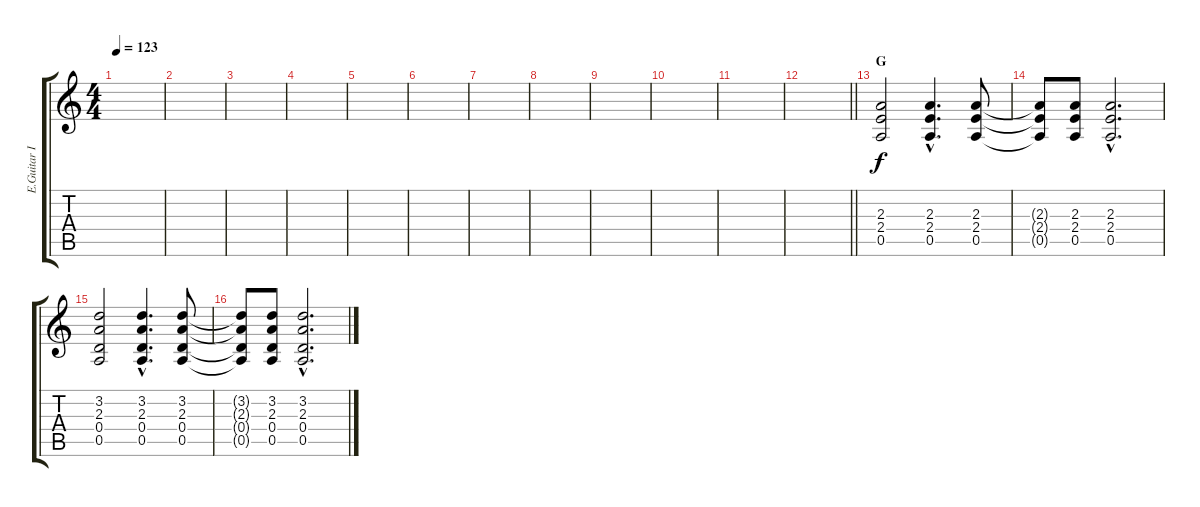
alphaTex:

\track ("E.Guitar I" "E.Guitar I") {instrument acousticguitarsteel}
\staff {score tabs}
\tuning (E4 B3 G3 D3 A2 E2) {hide}
\ts (4 4)
\tempo 123
\clef g2
\ks c
|
|
|
|
|
|
|
|
|
|
|
\barLineRight lightlight
|
\section ("" "G")
(2.3 2.4 0.5).2{instrument distortionguitar} (2.3{hac} 2.4{hac} 0.5{hac}).4{d} (2.3 2.4 0.5).8 |
(2.3{t} 2.4{t} 0.5{t}).8 (2.3 2.4 0.5).8 (2.3{hac} 2.4{hac} 0.5{hac}).2{d} |
(3.2 2.3 0.4 0.5).2 (3.2{hac} 2.3{hac} 0.4{hac} 0.5{hac}).4{d} (3.2 2.3 0.4 0.5).8 |
(3.2{t} 2.3{t} 0.4{t} 0.5{t}).8 (3.2 2.3 0.4 0.5).8 (3.2{hac} 2.3{hac} 0.4{hac} 0.5{hac}).2{d}
